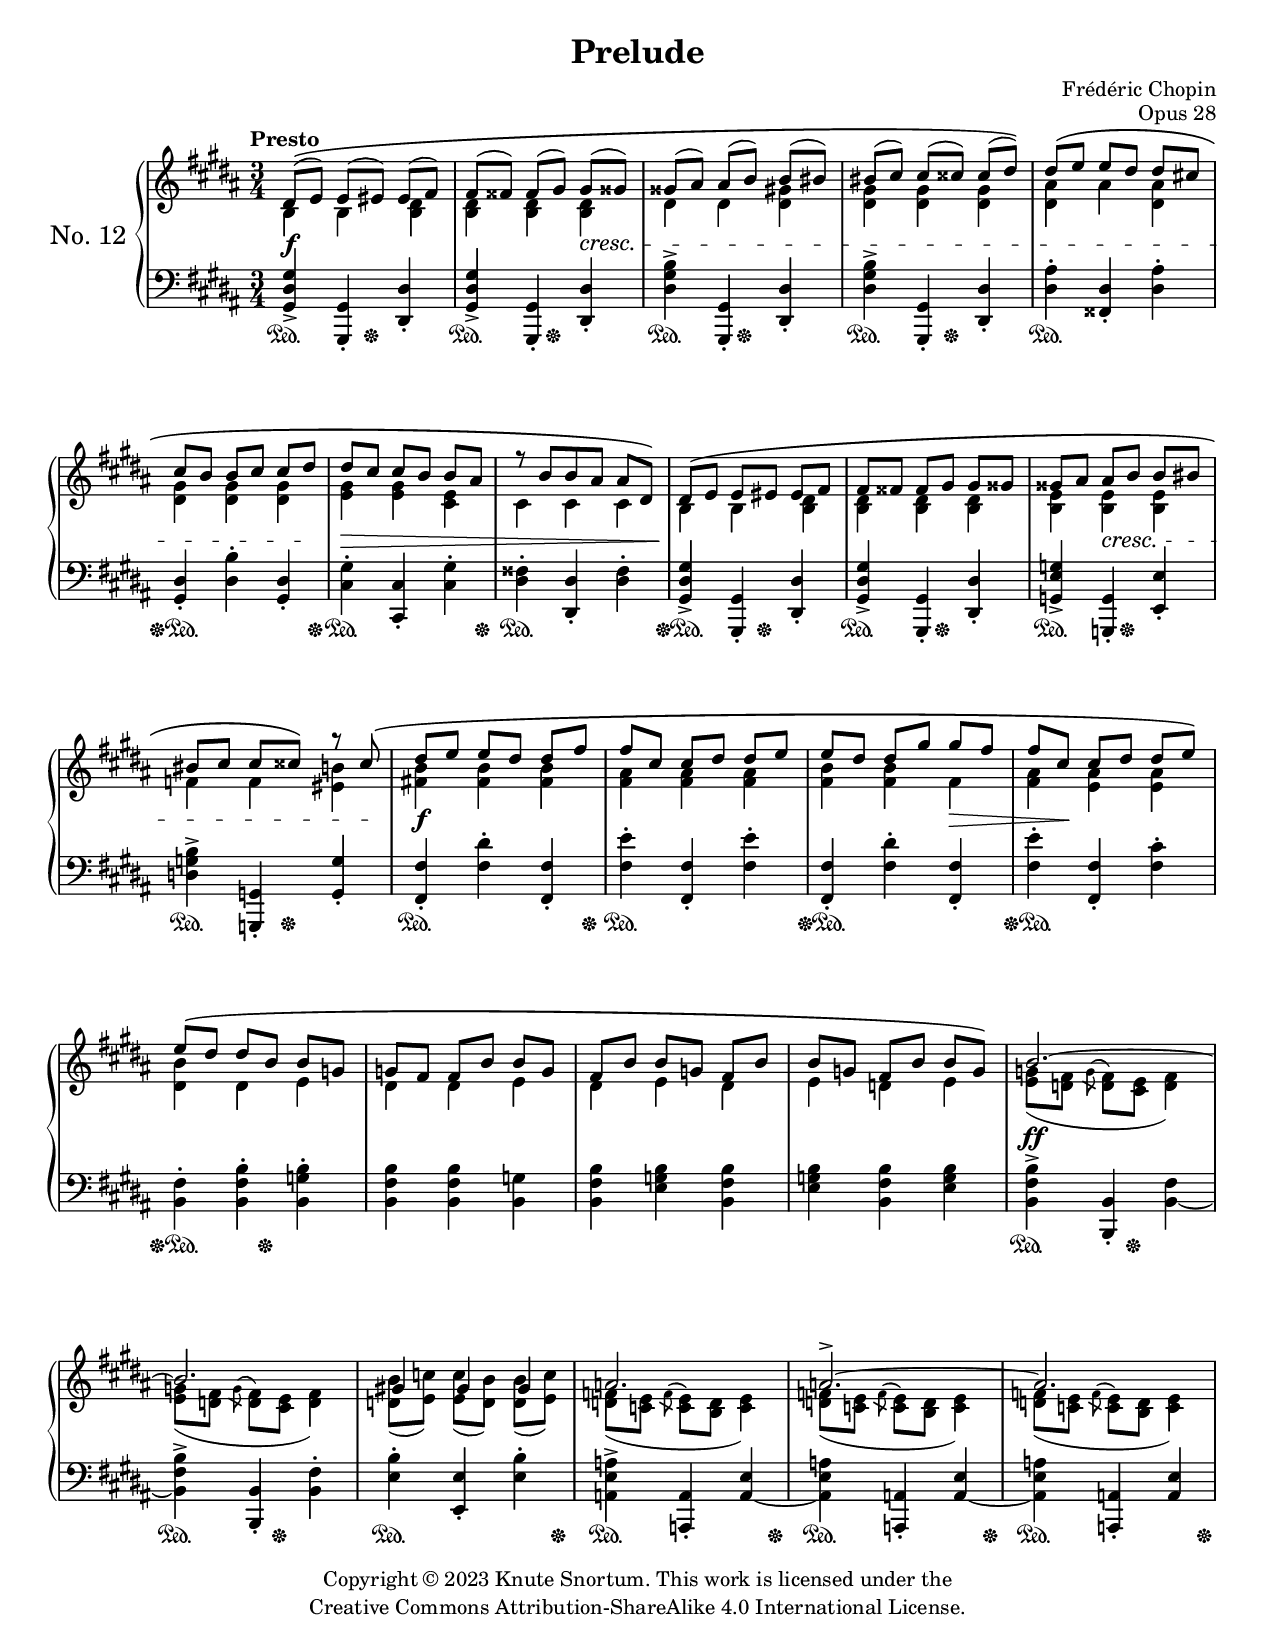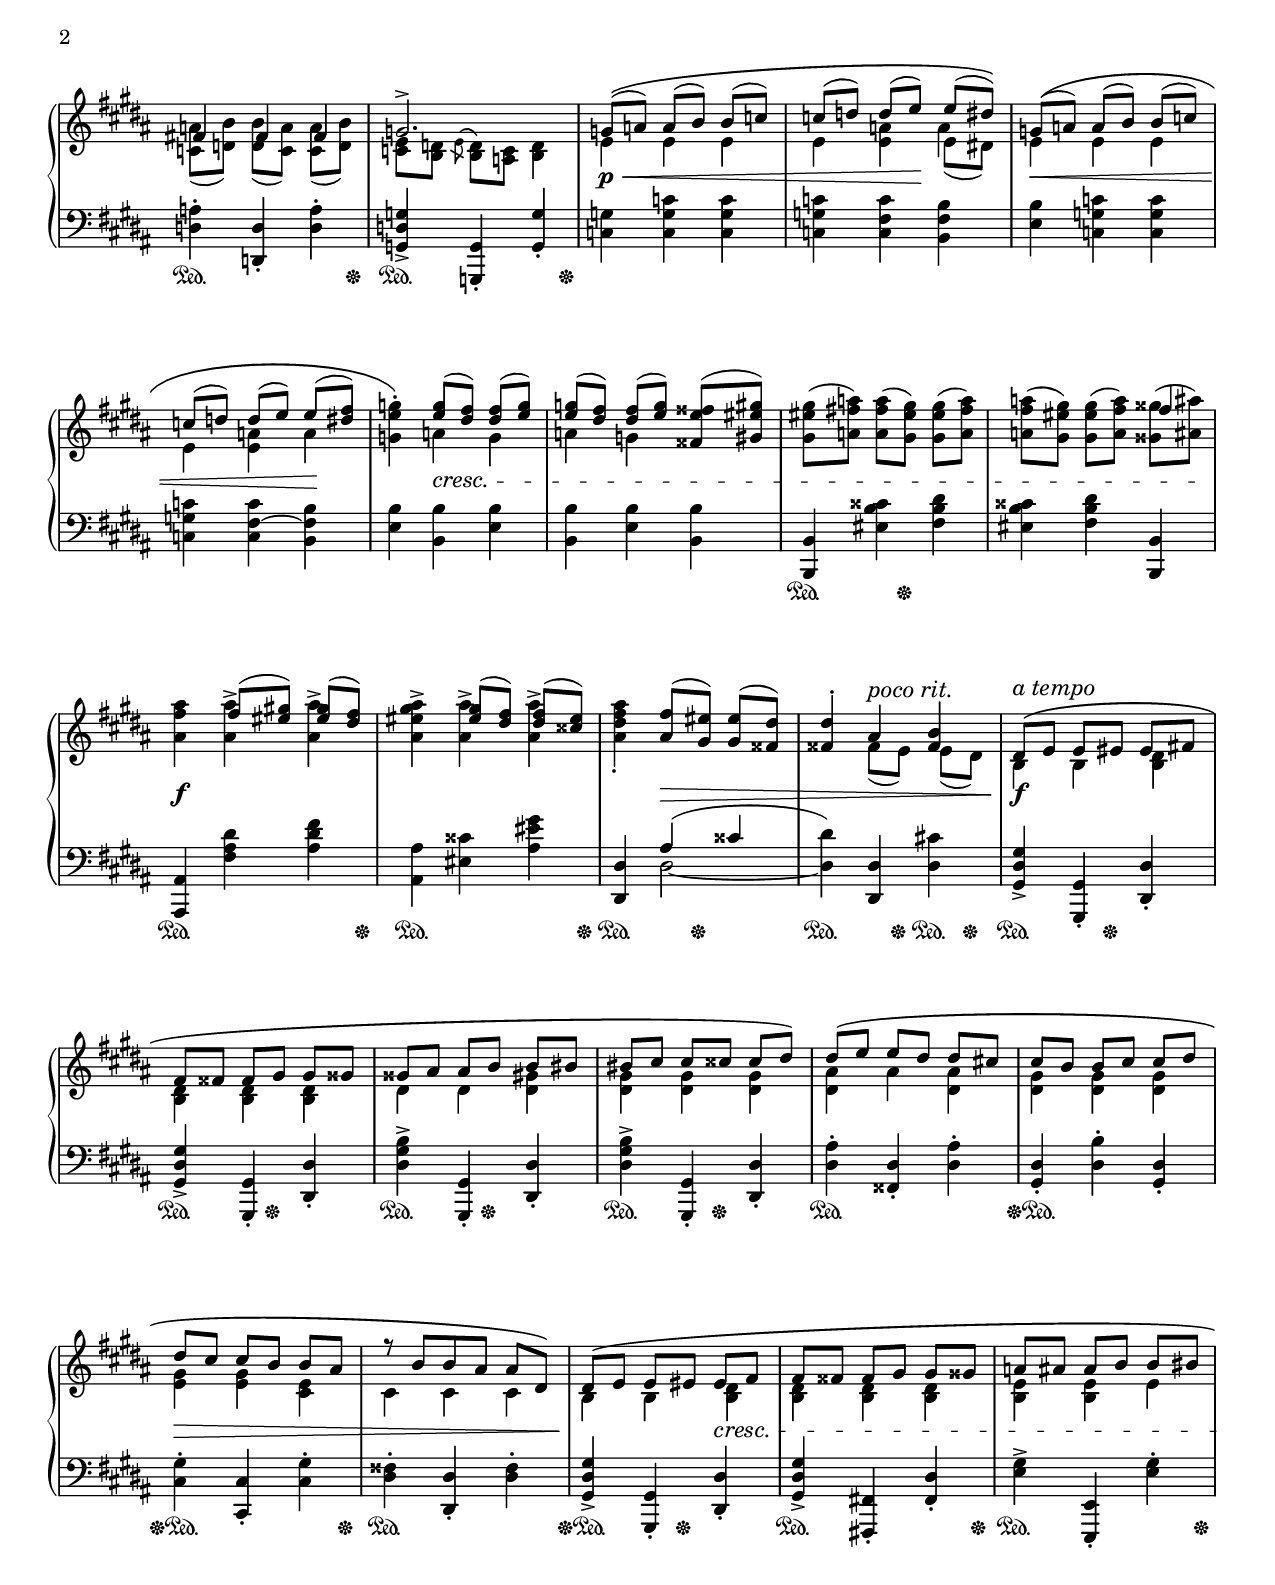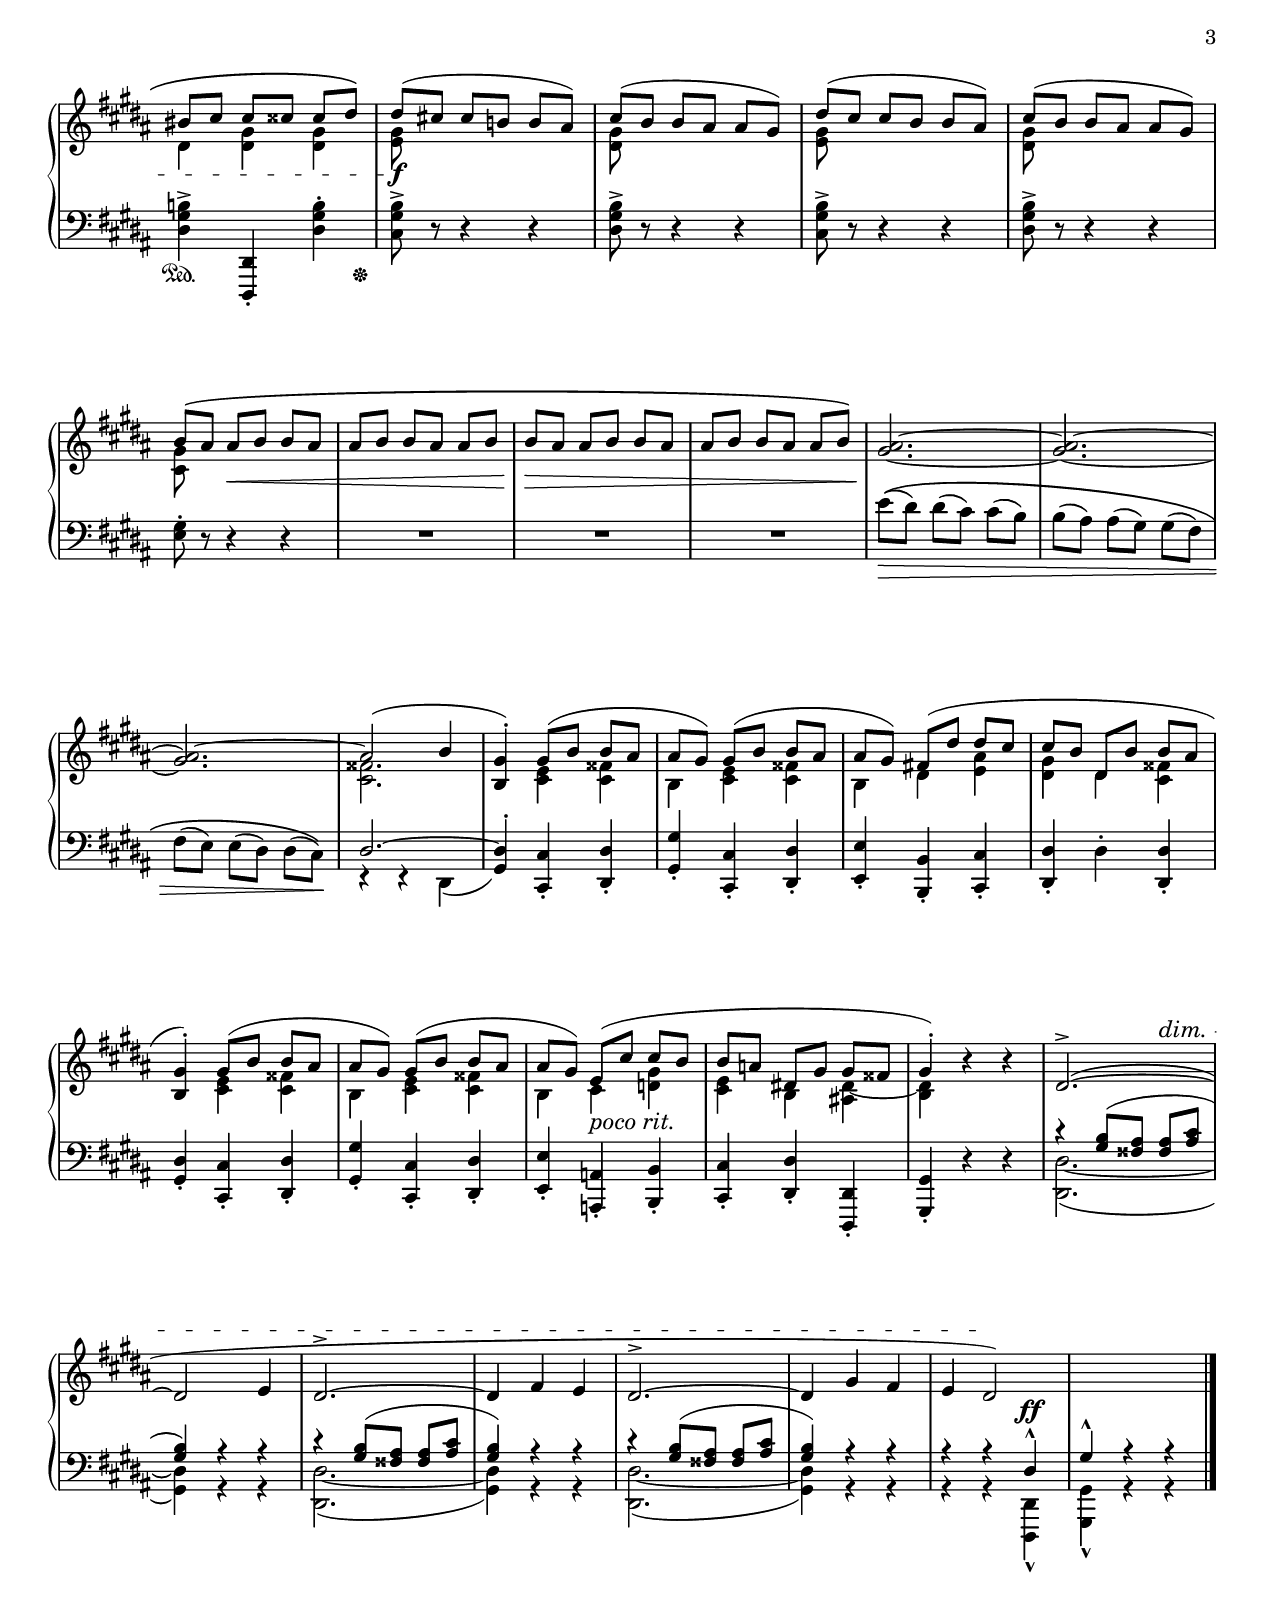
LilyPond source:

\version "2.24.0"

\include "includes/header-paper.ily"
%...+....1....+....2....+....3....+....4....+....5....+....6....+....7....+....

\version "2.24.0"
\language "english"

\include "global-variables.ily"

%%% Music %%%

global = {
  \time 3/4
  \key gs \minor
  \accidentalStyle piano
  
  % Divide eight notes by twos
  \set Timing.beamExceptions = #'()
  \set Timing.baseMoment = #(ly:make-moment 1/4)
  \set Timing.beatStructure = 1,1,1
}

rightHandUpper = \relative {
  \voiceOne
  ds'8(\( e) e( es) es( fs) |
  fs8( fss) fss( gs) gs( gss) |
  gss8( as) as( b) b( bs) |
  bs( cs) cs( css) css( ds)\) |
  ds8\( e e ds ds cs |
  cs8 b b cs cs ds |
  ds8 cs cs b b as |
  r8 b[ b as] as ds,\) |
  
  \barNumberCheck 9
  ds8\( e e es es fs |
  fs8 fss fss gs gs gss |
  gss8 as as b b bs |
  bs cs cs css\) r css\( |
  ds8 e e ds ds fs |
  fs8 cs cs ds ds e |
  e8 ds ds gs gs fs |
  fs cs cs ds ds e\) |
  
  \barNumberCheck 17
  e8\( ds ds b b g |
  g8 fs fs b b g |
  fs8 b b g fs b |
  b8 g fs b b g\) |
  b2.~ |
  b2. |
  gs4 gs gs |
  a2. |
  
  \barNumberCheck 25
  a2.->~ |
  a2. |
  fs4 fs fs |
  g2.-> |
  g8(\( a) a( b) b( c) |
  c8( d) d( e) e( ds)\) |
  g,8(\( a) a( b) b( c) |
  c8( d) d( e) e( <ds fs>) |
  
  \barNumberCheck 33
  \stemDown <g, e' g>4-.\) \stemUp <e' g>8( <ds fs>) q( <e g>) |
  <e g>8( <ds fs>) q( <e g>) <fss, e' fss>( <gs es' gs>) |
  s2. |
  s2 fs'4 |
  s4 fs8( <es gs>) q( <ds fs>) |
  s4 <es gs>8( <ds fs>) q( <css es>) |
  s4 <as fs'>8( <gs es'>) q( <fss ds'>) |
  <fss ds'>4-. as^\pocoRit <fss b> |
  
  \barNumberCheck 41
  ds8\(^\aTempo e e es es fs |
  fs8 fss fss gs gs gss |
  gss8 as as b b bs |
  bs cs cs css css ds\) |
  ds8\( e e ds ds cs |
  cs8 b b cs cs ds |
  ds8 cs cs b b as |
  r8 b[ b as] as ds,\) |
  
  \barNumberCheck 49
  ds8\( e e es es fs |
  fs8 fss fss gs gs gss |
  a8 as as b b bs |
  bs cs cs css css ds\) |
  ds( cs cs b b as) |
  cs( b b as as gs) 
  ds'( cs cs b b as) |
  cs( b b as as gs) |
  
  \barNumberCheck 57
  b8\( as as b b as |
  as8 b b as as b |
  b8 as as b b as |
  as8 b b as as b\) |
  <gs_~ as^~>2. |
  <gs_~ as^~>2. |
  <gs as~>2. |
  as2( b4 |
  
  \barNumberCheck 65
  <b, gs'>-.) gs'8( b b as |
  as8 gs) gs( b b as |
  as8 gs) fs( ds' ds cs |
  cs8 b ds, b' b as |
  <b, gs'>4-.) gs'8( b b as |
  as8 gs) gs( b b as |
  as8 gs) e( cs' cs b |
  b8 a ds, gs gs fss |
  
  \barNumberCheck 73
  gs4-.) b\rest b\rest | % \pageBreak
  << { ds,2.->~( | } { s2 s4^\dim | } >>
  ds2 e4 |
  ds2.->~ |
  ds4 fs e |
  ds2.->~ |
  ds4 gs fs |
  << { e4 ds2) | } { s4 s2\! | } >>
  s2. |
  \bar "|."
}

rightHandLower = \relative {
  \voiceTwo
  b4 b <b ds> |
  <b ds>4 q q |
  ds4 ds <ds gs> |
  <ds gs>4 q q |
  <ds as'>4 as' <ds, as'> |
  <ds gs>4 q q |
  <e gs>4 q <cs e> |
  cs4 cs cs |
  
  \barNumberCheck 9
  b4 b <b ds> |
  <b ds>4 q q |
  <b e>4 q q |
  f'4 f <es b'> |
  <fs b>4 q q |
  <fs as>4 q q |
  <fs b>4 q fs |
  <fs as>4 <e as> q |
  
  \barNumberCheck 17
  <ds b'>4 ds e |
  ds4 ds e |
  ds4 e ds |
  e4 d e |
  <e g>8( <d fs> \acciaccatura { \slurUp g8 } \slurDown <d fs>8 <cs e> 
    <d fs>4) |
  <e g>8( <d fs> \acciaccatura { \slurUp g8 } \slurDown <d fs>8 <cs e> 
    <d fs>4) |
  <d b'>8( <e c'>) q( <d b'>) q( <e c'>) |
  <d f>8( <c e> \acciaccatura { \slurUp f8 } \slurDown <c e>8 <b d> <c e>4) |
  
  \barNumberCheck 25
  \repeat unfold 2 {
    <d f>8( <c e> \acciaccatura { \slurUp f8 } \slurDown <c e>8 <b d> <c e>4) |
  }
  <c a'>8( <d b'>) q( <c a'>) q( <d b'>) |
  <c e> <b d> \acciaccatura { \slurUp e8 } \slurDown <b d> <a c> <b d>4 |
  e4 e e |
  e4 <e a> << { \voiceFour a4 } \\ { \voiceTwo e8( ds) } >>
  e4 e e |
  e4 <e a> a |
  
  \barNumberCheck 33
  s4 a g |
  a4 g s |
  \slurUp
  <gs es' gs>8( <a fs' a>) q( <gs es' gs>) q( <a fs' a>) |
  <a fs' a>8( <gs es' gs>) q( <a fs' a>) <gss gss'>( <as as'>) |
  <as fs' as>4 <as as'>^> q^> |
  <as es' gs as>4^> <as as'>^> <as as'>^> |
  <as ds fs as>4-. s2 |
  \slurDown
  s4 fss8( e) e( ds) |
  
  \barNumberCheck 41
  b4 b <b ds> |
  <b ds>4 q q |
  ds4 ds <ds gs> |
  <ds gs>4 q q |
  <ds as'>4 as' <ds, as'> |
  <ds gs>4 q q |
  <e gs>4 q <cs e> |
  cs4 cs cs |
  
  \barNumberCheck 49
  b4 b <b ds> |
  <b ds>4 q q |
  <b e>4 q e |
  ds4 <ds gs> q |
  <e gs>8 s s2 |
  <ds gs>8 s s2 |
  <e gs>8 s s2 |
  <ds gs>8 s s2 |
  
  \barNumberCheck 57
  <cs gs'>8 s s2 |
  s2. * 6 |
  <cs fss>2. |
  
  \barNumberCheck 65
  s4 <cs e> <cs fss> |
  b4 <cs e> <cs fss> |
  b4 ds <e as> |
  <ds gs> ds <cs fss> |
  s4 <cs e> <cs fss> |
  b4 <cs e> <cs fss> |
  b4 cs <d gs> |
  <cs e> b <as ds~> |
  
  \barNumberCheck 73
  <b ds>4 s2 |
  \voiceThree
  \staffDown
  r4 <gs b>8( <fss as> q <as cs> |
  <gs b>4) r r |
  r4 <gs b>8( <fss as> q <as cs> |
  <gs b>4) r r |
  r4 <gs b>8( <fss as> q <as cs> |
  <gs b>4) r r |
  r4 r ds-^ |
  gs4-^ r r |
}

rightHand = <<
  \clef treble
  \global
  \set Score.tempoHideNote = ##t 
  \tempo "Presto" 4 = 200
  \new Voice \rightHandUpper
  \new Voice \rightHandLower
>>

leftHand = \relative {
  \clef bass
  \global
  <gs, ds' gs>4-> <gs, gs'>-. <ds' ds'>-. |
  <gs ds' gs>4-> <gs, gs'>-. <ds' ds'>-. |
  <ds' gs b>4-> <gs,, gs'>-. <ds' ds'>-. |
  <ds' gs b>4-> <gs,, gs'>-. <ds' ds'>-. |
  <ds' as'>4-. <fss, ds'>-. <ds' as'>-. |
  <gs, ds'>4-. <ds' b'>-. <gs, ds'>-. |
  <cs gs'>-. <cs, cs'>-. <cs' gs'>-. |
  <ds fss>4-. <ds, ds'>-. <ds' fss>-. |
  
  \barNumberCheck 9
  <gs, ds' gs>4-> <gs, gs'>-. <ds' ds'>-. |
  <gs ds' gs>4-> <gs, gs'>-. <ds' ds'>-. |
  <g e' g>4-> <g, g'>-. <e' e'>-. |
  <d' g b>4-> <g,, g'>-. <g' g'>-. |
  <fs fs'>4-. <fs' ds'>-. <fs, fs'>-. |
  <fs' e'>4-. <fs, fs'>-. <fs' e'>-. |
  <fs, fs'>4-. <fs' ds'>-. <fs, fs'>-. |
  <fs' e'>4-. <fs, fs'>-. <fs' cs'>-. |
  
  \barNumberCheck 17
  <b, fs'>-. <b fs' b>-. <b g' b>-. |
  <b fs' b>4 q <b g'> |
  <b fs' b>4 <e g b> <b fs' b> |
  <e g b>4 <b fs' b> <e g b> |
  <b fs' b>4-> <b, b'>-. <b'_~ fs'> |
  <b fs' b>4-> <b, b'>-. <b' fs'>-. |
  <e b'>4-. <e, e'>-. <e' b'>-. |
  <a, e' a>4-> <a, a'>-. <a'~ e'> |
  
  \barNumberCheck 25
  <a e' a>4 <a, a'>-. <a'_~ e'> |
  <a e' a>4 <a, a'>-. <a' e'> |
  <d a'>4-. <d, d'>-. <d' a'>-. |
  <g, d' g>4-> <g, g'>-. <g' g'>-. |
  <c g'>4 <c g' c> q |
  <c g' c>4 <c fs c'> <b fs' b> |
  <e b'>4 <c g' c>4 q |
  <c g' c>4 <c fs~ c'> <b fs' b> |
  
  \barNumberCheck 33
  <e b'>4 <b b'> <e b'> |
  <b b'>4 <e b'> <b b'> |
  <b, b'>4 <es' b' css> <fs b ds> |
  <es b' css>4 <fs b ds> <b,, b'> |
  <as as'>4 <fs'' as ds> <as ds fs> |
  <as, as'>4 <es' css'> <as es' gs> |
  <ds,, ds'>4 
    << 
      { \voiceThree as''( css | \voiceFour \hideNotes ds4) } 
      \\ 
      { \voiceFour ds,2~ | <ds ds'>4  } 
    >>
    <ds, ds'>4 <ds' cs'> |
    
  \barNumberCheck 41
  <gs, ds' gs>4-> <gs, gs'>-. <ds' ds'>-. |
  <gs ds' gs>4-> <gs, gs'>-. <ds' ds'>-. |
  <ds' gs b>4-> <gs,, gs'>-. <ds' ds'>-. |
  <ds' gs b>4-> <gs,, gs'>-. <ds' ds'>-. |
  <ds' as'>4-. <fss, ds'>-. <ds' as'>-. |
  <gs, ds'>4-. <ds' b'>-. <gs, ds'>-. |
  <cs gs'>-. <cs, cs'>-. <cs' gs'>-. |
  <ds fss>4-. <ds, ds'>-. <ds' fss>-. |
  
  \barNumberCheck 49
  <gs, ds' gs>-> <gs, gs'>-. <ds' ds'>-. |
  <gs ds' gs>4-> <fs, fs'>-. <fs' ds'>-. |
  <e' gs>4-> <e,, e'>-. <e'' gs>-. |
  <ds gs b!>4-> <ds,, ds'>-. <ds'' gs b>-. |
  <cs gs' b>8-> r r4 r |
  <ds gs b>8-> r r4 r |
  <cs gs' b>8-> r r4 r |
  <ds gs b>8-> r r4 r |
  
  \barNumberCheck 57
  <e gs>8-. r r4 r |
  R2. * 3 |
  \voiceFour
  \slurUp
  e'8(^\(\> ds) ds( cs) cs( b) |
  b8( as) as( gs) gs( fs) |
  fs8( e) e( ds) ds( cs)\)\! |
  
  % \barNumberCheck 64
  <<
    { \voiceThree ds2.~ | <gs, ds'>4-. }
    \\
    { \voiceFour r4 r ds( | \hideNotes gs4) }
  >> 
    \oneVoice
    <cs, cs'>4-. <ds ds'>-. |
  <gs gs'>4-. <cs, cs'>-. <ds ds'>-. |
  <e e'>4-. <b b'>-. <cs cs'>-. |
  <ds ds'>4-. ds'-. <ds, ds'>-. |
  <gs ds'>4-. <cs, cs'>4-. <ds ds'>-. |
  <gs gs'>4-. <cs, cs'>-. <ds ds'>-. |
  <e e'>4-. <a, a'>-. <b b'>-. |
  <cs cs'>4-. <ds ds'>-. <ds, ds'>-.
    
  \barNumberCheck 73
  <gs gs'>-. r r |
  \voiceFour
  <ds' ds'~>2.( |
  <gs ds'>4) r r |
  <ds ds'~>2.( |
  <gs ds'>4) r r |
  <ds ds'~>2.( |
  <gs ds'>4) r r |
  r4 r <ds, ds'>-^ |
  <gs gs'>4-^ r r |
}

dynamics = {
  \override TextScript.Y-offset = -0.5
  s2.\f |
  s2 s4\cresc |
  s2. * 3 |
  s2 s8. s16\endcresc |
  s2.\> |
  s2. |
  
  \barNumberCheck 9
  s2.\! |
  s2. |
  s4 s2\cresc |
  s2 s8. s16\endcresc |
  s2.\f |
  s2. |
  s2 s4\> |
  s8 s\! s2 |
  
  \barNumberCheck 17
  s2. * 4 |
  s2.\ff |
  s2. * 3 |
  
  \barNumberCheck 25
  s2. * 4 |
  s2.\p\< |
  s4. s\! |
  s2.\< |
  s2 s4\! |
  
  \barNumberCheck 33
  s4 s2\cresc |
  s2. * 2 |
  s2 s8. s16\endcresc
  s2.\f |
  s2. |
  s4 s2\> |
  s2. |
  
  \barNumberCheck 41
  s2.\f |
  s2. * 5 |
  s2.\> |
  s2. |
  
  \barNumberCheck 49
  s2\! s4\cresc |
  s2. * 3 |
  s2.\f |
  s2. * 3 |
  
  \barNumberCheck 57
  s4 s2\< |
  s2. |
  s2.\> |
  s2. |
  s2.\! |
  s2. * 3 |
  
  \barNumberCheck 65
  s2. * 6 |
  s4 s2^\pocoRit |
  s2. |
  
  \barNumberCheck 73
  s2. * 7 |
  s2 s4\ff |
}

pedal = {
  \repeat unfold 4 { s4.\sustainOn s\sustainOff | }
  s2.\sustainOn |
  s2\sustainOff\sustainOn s8. s16\sustainOff |
  s2\sustainOn s8. s16\sustainOff |
  s2.\sustainOn |
  
  \barNumberCheck 9
  s4.\sustainOff\sustainOn s\sustainOff |
  \repeat unfold 3 { s4.\sustainOn s\sustainOff | }
  s2\sustainOn s8. s16\sustainOff |
  s2.\sustainOn |
  s2.\sustainOff\sustainOn |
  s2.\sustainOff\sustainOn |
  
  \barNumberCheck 17
  s4.\sustainOff\sustainOn s\sustainOff |
  s2. * 3 |
  s4.\sustainOn s\sustainOff |
  s4.\sustainOn s\sustainOff |
  s2\sustainOn s8. s16\sustainOff |
  s2\sustainOn s8. s16\sustainOff |
  
  \barNumberCheck 25
  \repeat unfold 4 { s2\sustainOn s8. s16\sustainOff | }
  s2. * 4 |
  
  \barNumberCheck 33
  s2. * 2 |
  s4.\sustainOn s\sustainOff |
  s2. |
  s2\sustainOn s8. s16\sustainOff |
  s2\sustainOn s8. s16\sustainOff |
  s4.\sustainOn s\sustainOff |
  s4.\sustainOn s8\sustainOff s\sustainOn s\sustainOff |
  
  \barNumberCheck 41
  \repeat unfold 4 { s4.\sustainOn s\sustainOff | }
  s2.\sustainOn |
  s2.\sustainOff\sustainOn |
  s2\sustainOff\sustainOn s8. s16\sustainOff |
  s2.\sustainOn |
  
  \barNumberCheck 49
  s4.\sustainOff\sustainOn s\sustainOff |
  \repeat unfold 3 { s2\sustainOn s8. s16\sustainOff | }
}

forceBreaks = {
  \repeat unfold 9 { s2. * 8 | }
  
  \barNumberCheck 73
  s2.\pageBreak |
}

preludeTwelveMusic = \score { 
  \keepWithTag #'layout
  \new PianoStaff \with { 
    instrumentName = \markup \huge "No. 12"
  } <<
    \new Staff = "upper" \rightHand
    \new Dynamics \dynamics
    \new Staff = "lower" \leftHand
    \new Dynamics \pedal
    \new Devnull \forceBreaks
  >>
  \layout {}
}

preludeTwelveMidi = \book {
  \bookOutputName "prelude-op28-no12"
  \score { 
    \keepWithTag #'midi
    <<
      \new Staff = "upper" << \rightHand \dynamics >> 
      \new Staff = "lower" << \leftHand \dynamics >> 
    >>
    \midi {}
  }
}


\header {
  title = "Prelude"
  opus = "Opus 28"
  composer = "Frédéric Chopin"
}

% Doesn't have forceBreaks
\score { 
  \keepWithTag #'layout
  \new PianoStaff \with { 
    instrumentName = \markup \huge "No. 12"
  } <<
    \new Staff = "upper" \rightHand
    \new Dynamics \dynamics
    \new Staff = "lower" \leftHand
    \new Dynamics \pedal
  >>
  \layout {}
}

\preludeTwelveMidi
